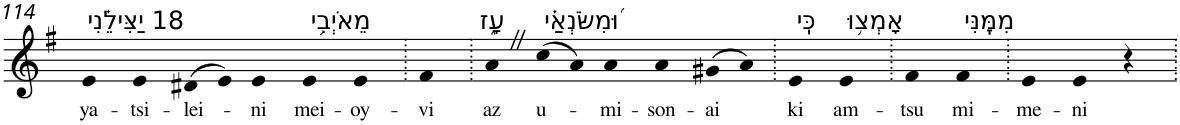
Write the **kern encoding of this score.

**kern	**text
*part1	*part1
*staff1	*staff1
*I"Piano	*
*I'Pno	*
!!LO:PB:g=z
*clefG2	*
*k[f#]	*
*G:	*
=114	=114
!LO:TX:a:t=18 יַצִּילֵ֗נִי	!
!	!LO:LY:b
4e	ya-
!	!LO:LY:b
4e	-tsi-
!	!LO:LY:b
(>8d#X	-lei-
8e)	.
!	!LO:LY:b
4e	-ni
!LO:TX:a:t=מֵאֹיְבִ֥י	!
!	!LO:LY:b
4e	mei-
!	!LO:LY:b
4e	-oy-
=115.	=115.
!	!LO:LY:b
4f#	-vi
=116.	=116.
!LO:TX:a:t=עָ֑ז	!
!	!LO:LY:b
4aZ	az
!LO:TX:a:t=וּ֝מִשֹּׂנְאַ֗י	!
!	!LO:LY:b
(>8cc	u-
8a)	.
!	!LO:LY:b
4a	-mi-
!	!LO:LY:b
4a	-son-
!	!LO:LY:b
(>8g#X	-ai
8a)	.
=117.	=117.
!LO:TX:a:t=כִּֽי	!
!	!LO:LY:b
4e	ki
!LO:TX:a:t=אָמְצ֥וּ	!
!	!LO:LY:b
4e	am-
=118.	=118.
!	!LO:LY:b
4f#	-tsu
!LO:TX:a:t=מִמֶּֽנִּי	!
!	!LO:LY:b
4f#	mi-
=119.	=119.
!	!LO:LY:b
4e	-me-
!	!LO:LY:b
4e	-ni
4r	.
=.	=.
*-	*-
